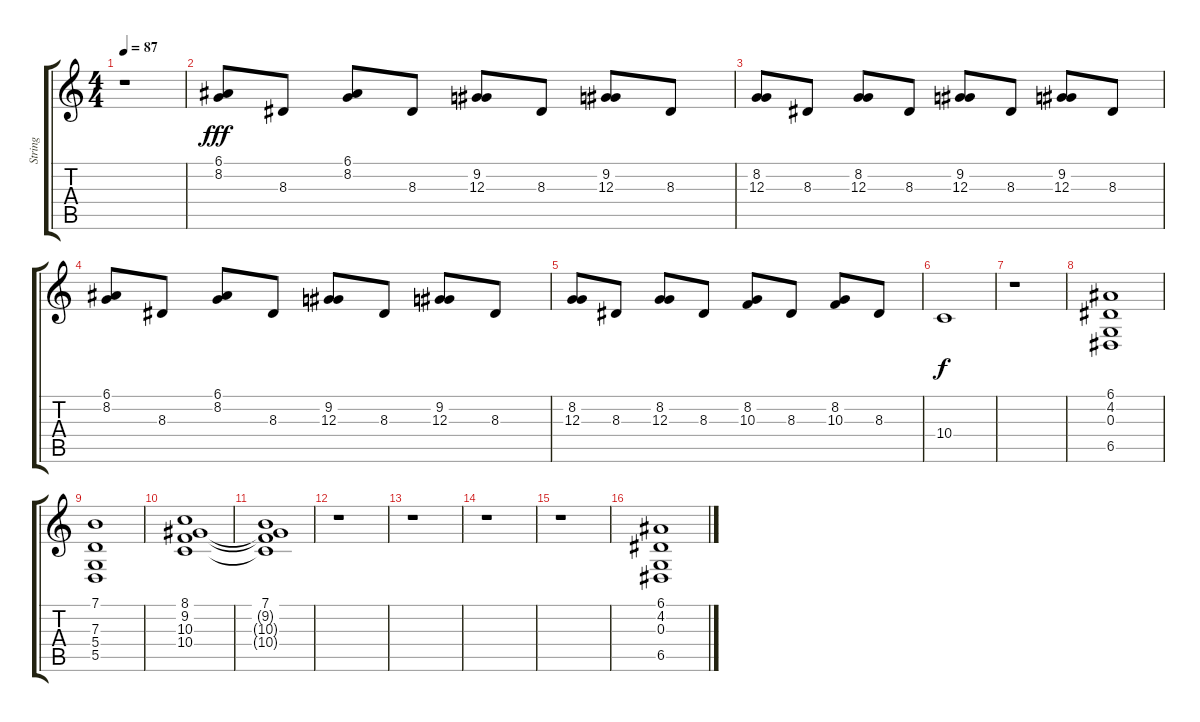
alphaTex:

\track ("String" "String") {instrument synthstrings2}
\staff {score tabs}
\tuning (E4 B3 G3 D3 A2 E2) {hide}
\ts (4 4)
\tempo 87
\clef g2
\ks c
r.1{dy f} |
(6.1 8.2).8{dy fff} 8.3.8 (6.1 8.2).8 8.3.8 (9.2 12.3).8 8.3.8 (9.2 12.3).8 8.3.8 |
(8.2 12.3).8 8.3.8 (8.2 12.3).8 8.3.8 (9.2 12.3).8 8.3.8 (9.2 12.3).8 8.3.8 |
(6.1 8.2).8 8.3.8 (6.1 8.2).8 8.3.8 (9.2 12.3).8 8.3.8 (9.2 12.3).8 8.3.8 |
(8.2 12.3).8 8.3.8 (8.2 12.3).8 8.3.8 (8.2 10.3).8 8.3.8 (8.2 10.3).8 8.3.8 |
10.4.1{dy f} |
r.1 |
(6.1 4.2 0.3 6.5).1 |
(7.1 7.3 5.4 5.5).1 |
(8.1 9.2 10.3 10.4).1 |
(7.1 9.2{t} 10.3{t} 10.4{t}).1 |
r.1 |
r.1 |
r.1 |
r.1 |
(6.1 4.2 0.3 6.5).1
